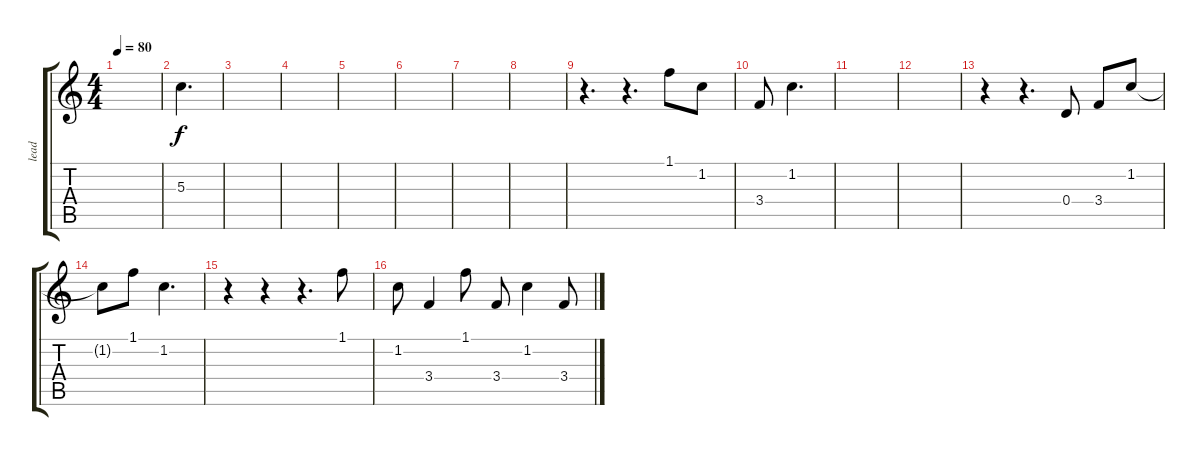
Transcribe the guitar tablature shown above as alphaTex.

\track ("lead" "lead") {instrument overdrivenguitar}
\staff {score tabs}
\tuning (E4 B3 G3 D3 A2 E2) {hide}
\ts (4 4)
\tempo 80
\clef g2
\ks c
|
5.3.4{d} |
|
|
|
|
|
|
r.4{d} r.4{d} 1.1.8 1.2.8 |
3.4.8 1.2.4{d} |
|
|
r.4 r.4{d} 0.4.8 3.4.8 1.2.8 |
1.2{t}.8 1.1.8 1.2.4{d} |
r.4 r.4 r.4{d} 1.1.8 |
1.2.8 3.4.4 1.1.8 3.4.8 1.2.4 3.4.8
